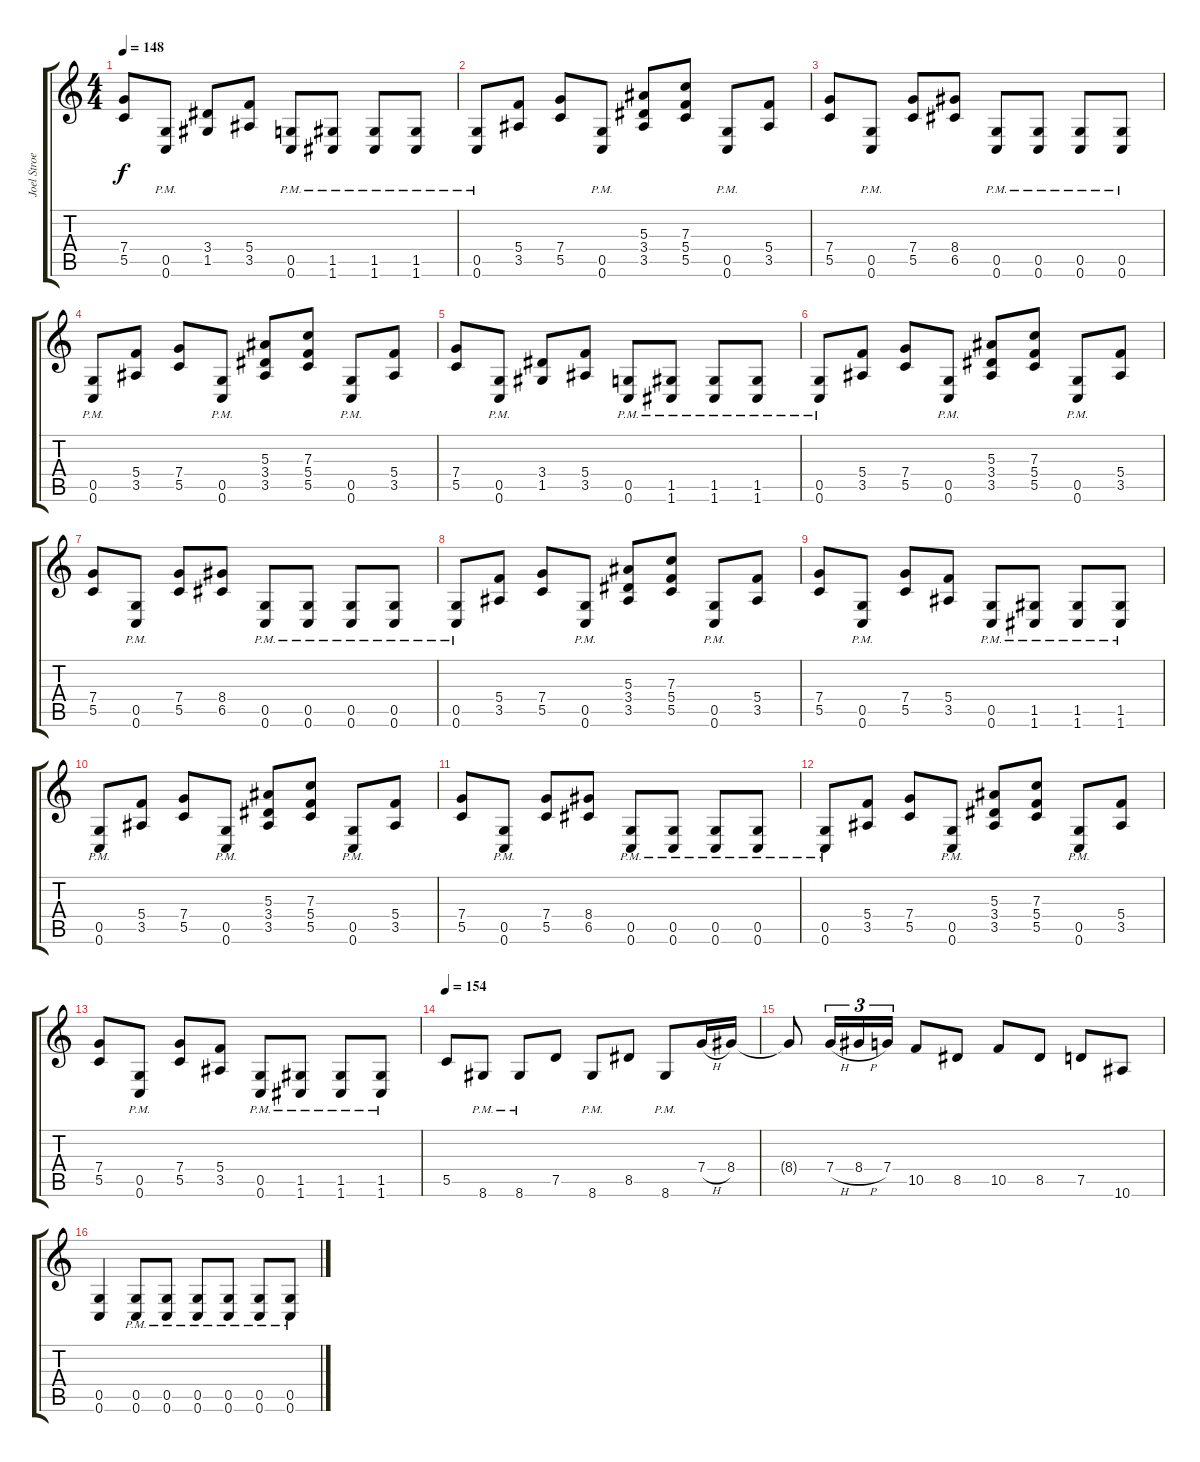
\track ("Joel Stroetzel" "Joel Stroe") {instrument distortionguitar}
\staff {score tabs}
\tuning (D4 A3 F3 C3 G2 C2) {hide}
\ts (4 4)
\tempo 148
\clef g2
\ks c
(7.4 5.5).8{dy f} (0.5{pm} 0.6{pm}).8 (3.4 1.5).8 (5.4 3.5).8 (0.5{pm} 0.6{pm}).8 (1.5{pm} 1.6{pm}).8 (1.5{pm} 1.6{pm}).8 (1.5{pm} 1.6{pm}).8 |
(0.5{pm} 0.6{pm}).8 (5.4 3.5).8 (7.4 5.5).8 (0.5{pm} 0.6{pm}).8 (5.3 3.4 3.5).8 (7.3 5.4 5.5).8 (0.5{pm} 0.6{pm}).8 (5.4 3.5).8 |
(7.4 5.5).8 (0.5{pm} 0.6{pm}).8 (7.4 5.5).8 (8.4 6.5).8 (0.5{pm} 0.6{pm}).8 (0.5{pm} 0.6{pm}).8 (0.5{pm} 0.6{pm}).8 (0.5{pm} 0.6{pm}).8 |
(0.5{pm} 0.6{pm}).8 (5.4 3.5).8 (7.4 5.5).8 (0.5{pm} 0.6{pm}).8 (5.3 3.4 3.5).8 (7.3 5.4 5.5).8 (0.5{pm} 0.6{pm}).8 (5.4 3.5).8 |
(7.4 5.5).8 (0.5{pm} 0.6{pm}).8 (3.4 1.5).8 (5.4 3.5).8 (0.5{pm} 0.6{pm}).8 (1.5{pm} 1.6{pm}).8 (1.5{pm} 1.6{pm}).8 (1.5{pm} 1.6{pm}).8 |
(0.5{pm} 0.6{pm}).8 (5.4 3.5).8 (7.4 5.5).8 (0.5{pm} 0.6{pm}).8 (5.3 3.4 3.5).8 (7.3 5.4 5.5).8 (0.5{pm} 0.6{pm}).8 (5.4 3.5).8 |
(7.4 5.5).8 (0.5{pm} 0.6{pm}).8 (7.4 5.5).8 (8.4 6.5).8 (0.5{pm} 0.6{pm}).8 (0.5{pm} 0.6{pm}).8 (0.5{pm} 0.6{pm}).8 (0.5{pm} 0.6{pm}).8 |
(0.5{pm} 0.6{pm}).8 (5.4 3.5).8 (7.4 5.5).8 (0.5{pm} 0.6{pm}).8 (5.3 3.4 3.5).8 (7.3 5.4 5.5).8 (0.5{pm} 0.6{pm}).8 (5.4 3.5).8 |
(7.4 5.5).8 (0.5{pm} 0.6{pm}).8 (7.4 5.5).8 (5.4 3.5).8 (0.5{pm} 0.6{pm}).8 (1.5{pm} 1.6{pm}).8 (1.5{pm} 1.6{pm}).8 (1.5{pm} 1.6{pm}).8 |
(0.5{pm} 0.6{pm}).8 (5.4 3.5).8 (7.4 5.5).8 (0.5{pm} 0.6{pm}).8 (5.3 3.4 3.5).8 (7.3 5.4 5.5).8 (0.5{pm} 0.6{pm}).8 (5.4 3.5).8 |
(7.4 5.5).8 (0.5{pm} 0.6{pm}).8 (7.4 5.5).8 (8.4 6.5).8 (0.5{pm} 0.6{pm}).8 (0.5{pm} 0.6{pm}).8 (0.5{pm} 0.6{pm}).8 (0.5{pm} 0.6{pm}).8 |
(0.5{pm} 0.6{pm}).8 (5.4 3.5).8 (7.4 5.5).8 (0.5{pm} 0.6{pm}).8 (5.3 3.4 3.5).8 (7.3 5.4 5.5).8 (0.5{pm} 0.6{pm}).8 (5.4 3.5).8 |
(7.4 5.5).8 (0.5{pm} 0.6{pm}).8 (7.4 5.5).8 (5.4 3.5).8 (0.5{pm} 0.6{pm}).8 (1.5{pm} 1.6{pm}).8 (1.5{pm} 1.6{pm}).8 (1.5{pm} 1.6{pm}).8 |
\tempo 154
5.5.8{volume 4} 8.6{pm}.8{volume 13} 8.6{pm}.8 7.5.8 8.6{pm}.8 8.5.8 8.6{pm}.8 7.4{h}.16 8.4.16 |
8.4{t}.8 7.4{h}.16{tu (3 2)} 8.4{h}.16{tu (3 2)} 7.4.16{tu (3 2)} 10.5.8 8.5.8 10.5.8 8.5.8 7.5.8 10.6.8 |
(0.5 0.6).4 (0.5{pm} 0.6{pm}).8 (0.5{pm} 0.6{pm}).8 (0.5{pm} 0.6{pm}).8 (0.5{pm} 0.6{pm}).8 (0.5{pm} 0.6{pm}).8 (0.5{pm} 0.6{pm}).8
